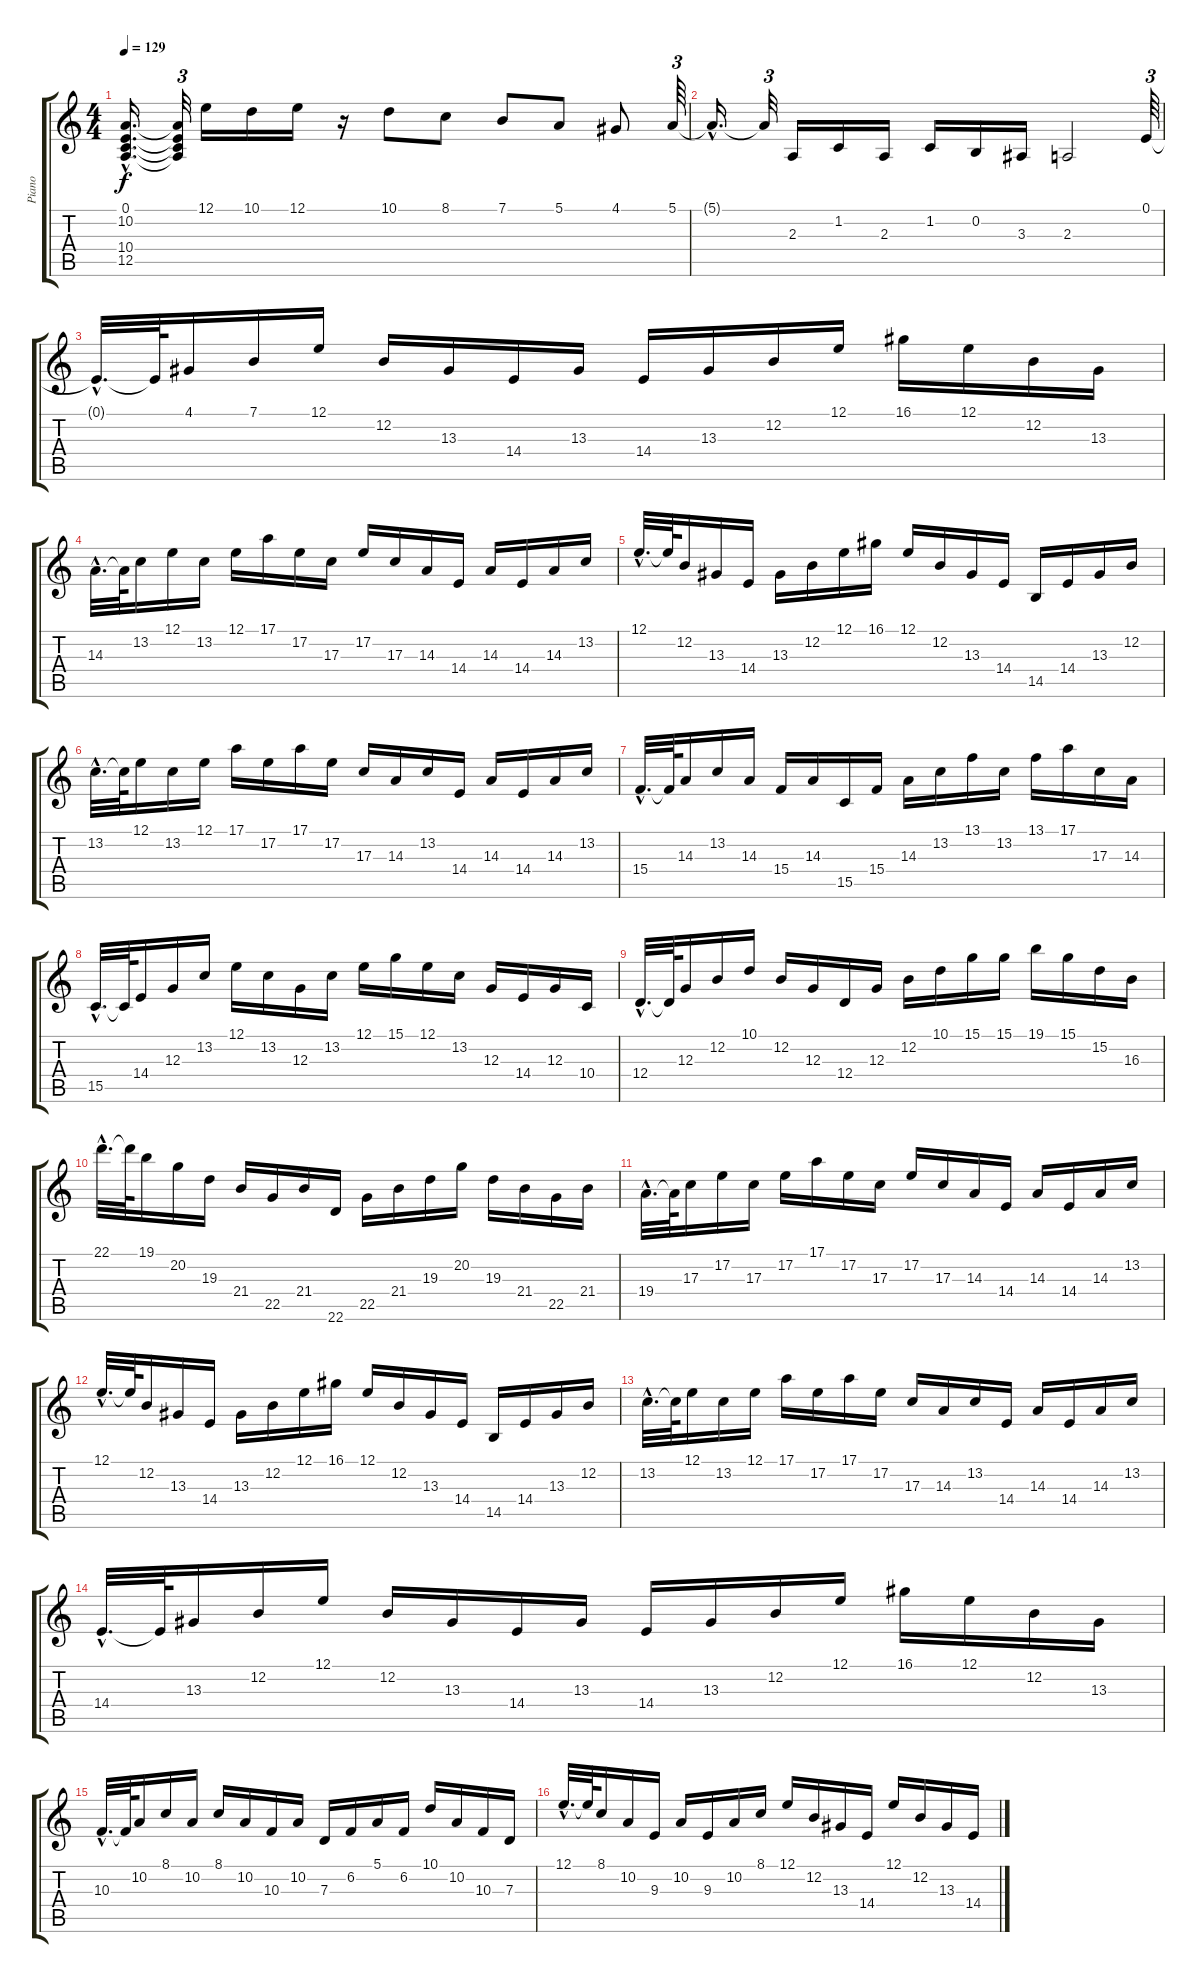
\track ("Piano" "Piano") {instrument acousticgrandpiano}
\staff {score tabs}
\tuning (E4 B3 G3 D3 A2 E2) {hide}
\ts (4 4)
\tempo 129
\clef g2
\ks c
(0.1{hac} 10.2{hac} 10.4{hac} 12.5{hac}).16{d dy f} (0.1{t} 10.2{t} 10.4{t} 12.5{t}).32{tu (3 2)} 12.1.16 10.1.16 12.1.16 r.16 10.1.8 8.1.8 7.1.8 5.1.8 4.1.8 5.1.64{tu (3 2)} |
5.1{hac t}.16{d} 5.1{t}.32{tu (3 2)} 2.3.16 1.2.16 2.3.16 1.2.16 0.2.16 3.3.16 2.3.2 0.1.64{tu (3 2)} |
0.1{hac t}.32{d} 0.1{t}.64 4.1.16 7.1.16 12.1.16 12.2.16 13.3.16 14.4.16 13.3.16 14.4.16 13.3.16 12.2.16 12.1.16 16.1.16 12.1.16 12.2.16 13.3.16 |
14.3{hac}.32{d} 14.3{t}.64 13.2.16 12.1.16 13.2.16 12.1.16 17.1.16 17.2.16 17.3.16 17.2.16 17.3.16 14.3.16 14.4.16 14.3.16 14.4.16 14.3.16 13.2.16 |
12.1{hac}.32{d} 12.1{t}.64 12.2.16 13.3.16 14.4.16 13.3.16 12.2.16 12.1.16 16.1.16 12.1.16 12.2.16 13.3.16 14.4.16 14.5.16 14.4.16 13.3.16 12.2.16 |
13.2{hac}.32{d} 13.2{t}.64 12.1.16 13.2.16 12.1.16 17.1.16 17.2.16 17.1.16 17.2.16 17.3.16 14.3.16 13.2.16 14.4.16 14.3.16 14.4.16 14.3.16 13.2.16 |
15.4{hac}.32{d} 15.4{t}.64 14.3.16 13.2.16 14.3.16 15.4.16 14.3.16 15.5.16 15.4.16 14.3.16 13.2.16 13.1.16 13.2.16 13.1.16 17.1.16 17.3.16 14.3.16 |
15.5{hac}.32{d} 15.5{t}.64 14.4.16 12.3.16 13.2.16 12.1.16 13.2.16 12.3.16 13.2.16 12.1.16 15.1.16 12.1.16 13.2.16 12.3.16 14.4.16 12.3.16 10.4.16 |
12.4{hac}.32{d} 12.4{t}.64 12.3.16 12.2.16 10.1.16 12.2.16 12.3.16 12.4.16 12.3.16 12.2.16 10.1.16 15.1.16 15.1.16 19.1.16 15.1.16 15.2.16 16.3.16 |
22.1{hac}.32{d} 22.1{t}.64 19.1.16 20.2.16 19.3.16 21.4.16 22.5.16 21.4.16 22.6.16 22.5.16 21.4.16 19.3.16 20.2.16 19.3.16 21.4.16 22.5.16 21.4.16 |
19.4{hac}.32{d} 19.4{t}.64 17.3.16 17.2.16 17.3.16 17.2.16 17.1.16 17.2.16 17.3.16 17.2.16 17.3.16 14.3.16 14.4.16 14.3.16 14.4.16 14.3.16 13.2.16 |
12.1{hac}.32{d} 12.1{t}.64 12.2.16 13.3.16 14.4.16 13.3.16 12.2.16 12.1.16 16.1.16 12.1.16 12.2.16 13.3.16 14.4.16 14.5.16 14.4.16 13.3.16 12.2.16 |
13.2{hac}.32{d} 13.2{t}.64 12.1.16 13.2.16 12.1.16 17.1.16 17.2.16 17.1.16 17.2.16 17.3.16 14.3.16 13.2.16 14.4.16 14.3.16 14.4.16 14.3.16 13.2.16 |
14.4{hac}.32{d} 14.4{t}.64 13.3.16 12.2.16 12.1.16 12.2.16 13.3.16 14.4.16 13.3.16 14.4.16 13.3.16 12.2.16 12.1.16 16.1.16 12.1.16 12.2.16 13.3.16 |
10.3{hac}.32{d} 10.3{t}.64 10.2.16 8.1.16 10.2.16 8.1.16 10.2.16 10.3.16 10.2.16 7.3.16 6.2.16 5.1.16 6.2.16 10.1.16 10.2.16 10.3.16 7.3.16 |
12.1{hac}.32{d} 12.1{t}.64 8.1.16 10.2.16 9.3.16 10.2.16 9.3.16 10.2.16 8.1.16 12.1.16 12.2.16 13.3.16 14.4.16 12.1.16 12.2.16 13.3.16 14.4.16
